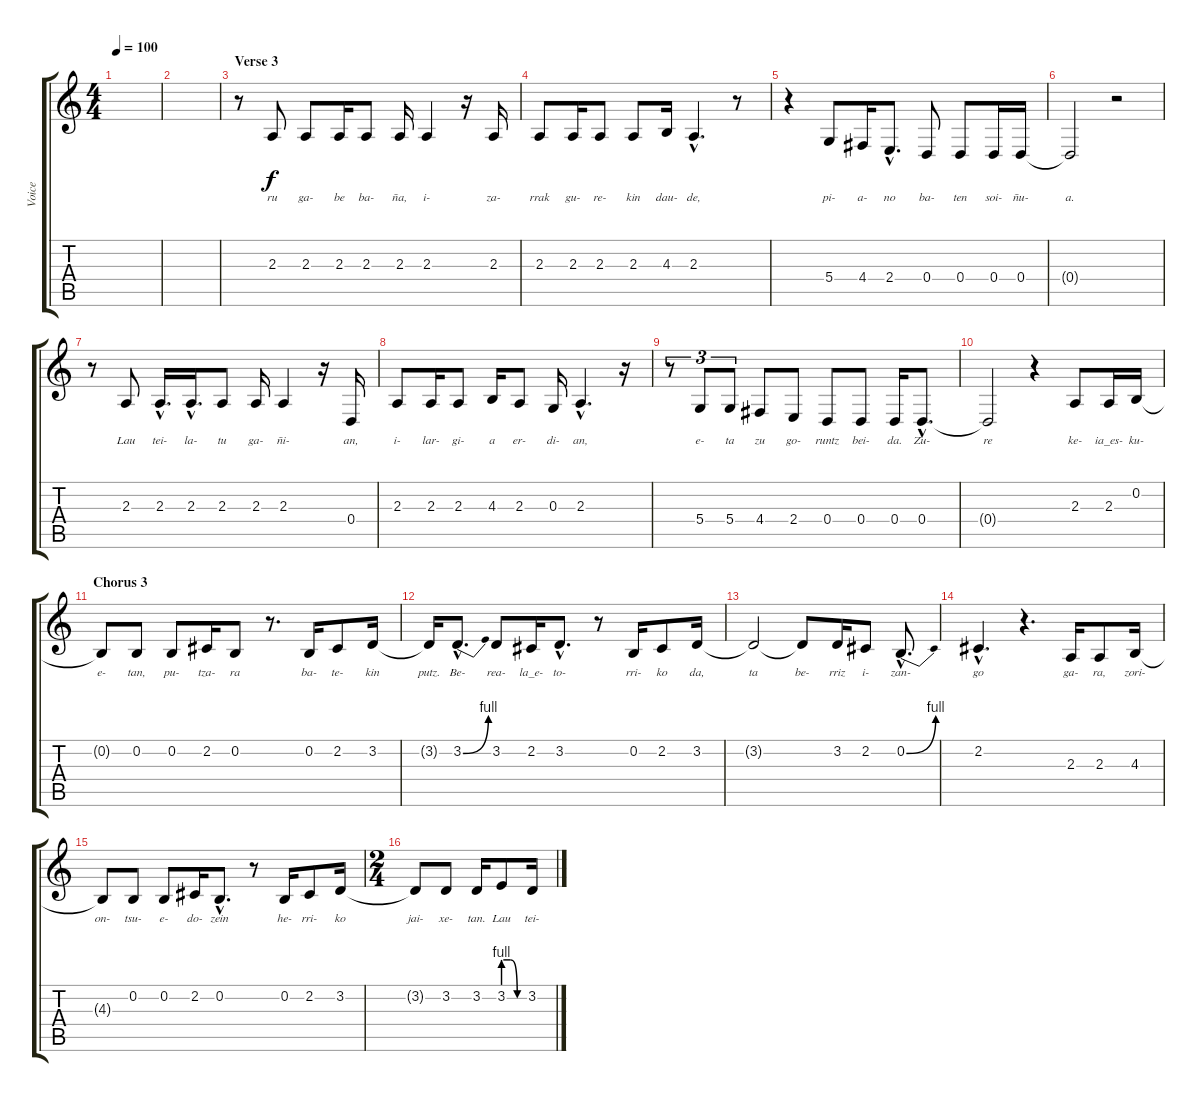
\track ("Voice" "Voice") {instrument altosax}
\staff {score tabs}
\tuning (E4 B3 G3 D3 A2 E2) {hide}
\ts (4 4)
\tempo 100
\clef g2
\ks c
|
|
\section ("" "Verse 3")
r.8 2.3.8{lyrics (0 "ru") lyrics (1 "") lyrics (2 "") lyrics (3 "") lyrics (4 "")} 2.3.8{lyrics (0 "ga-") lyrics (1 "") lyrics (2 "") lyrics (3 "") lyrics (4 "")} 2.3.16{lyrics (0 "be") lyrics (1 "") lyrics (2 "") lyrics (3 "") lyrics (4 "")} 2.3.8{lyrics (0 "ba-") lyrics (1 "") lyrics (2 "") lyrics (3 "") lyrics (4 "")} 2.3.16{lyrics (0 "ña,") lyrics (1 "") lyrics (2 "") lyrics (3 "") lyrics (4 "")} 2.3.4{lyrics (0 "i-") lyrics (1 "") lyrics (2 "") lyrics (3 "") lyrics (4 "")} r.16 2.3.16{lyrics (0 "za-") lyrics (1 "") lyrics (2 "") lyrics (3 "") lyrics (4 "")} |
2.3.8{lyrics (0 "rrak") lyrics (1 "") lyrics (2 "") lyrics (3 "") lyrics (4 "")} 2.3.16{lyrics (0 "gu-") lyrics (1 "") lyrics (2 "") lyrics (3 "") lyrics (4 "")} 2.3.8{lyrics (0 "re-") lyrics (1 "") lyrics (2 "") lyrics (3 "") lyrics (4 "")} 2.3.8{lyrics (0 "kin") lyrics (1 "") lyrics (2 "") lyrics (3 "") lyrics (4 "")} 4.3.16{lyrics (0 "dau-") lyrics (1 "") lyrics (2 "") lyrics (3 "") lyrics (4 "")} 2.3{hac}.4{d lyrics (0 "de,") lyrics (1 "") lyrics (2 "") lyrics (3 "") lyrics (4 "")} r.8 |
r.4 5.4.8{lyrics (0 "pi-") lyrics (1 "") lyrics (2 "") lyrics (3 "") lyrics (4 "")} 4.4.16{lyrics (0 "a-") lyrics (1 "") lyrics (2 "") lyrics (3 "") lyrics (4 "")} 2.4{hac}.8{d lyrics (0 "no") lyrics (1 "") lyrics (2 "") lyrics (3 "") lyrics (4 "")} 0.4.8{lyrics (0 "ba-") lyrics (1 "") lyrics (2 "") lyrics (3 "") lyrics (4 "")} 0.4.8{lyrics (0 "ten") lyrics (1 "") lyrics (2 "") lyrics (3 "") lyrics (4 "")} 0.4.16{lyrics (0 "soi-") lyrics (1 "") lyrics (2 "") lyrics (3 "") lyrics (4 "")} 0.4.16{lyrics (0 "ñu-") lyrics (1 "") lyrics (2 "") lyrics (3 "") lyrics (4 "")} |
0.4{t}.2{lyrics (0 "a.") lyrics (1 "") lyrics (2 "") lyrics (3 "") lyrics (4 "")} r.2 |
r.8 2.3.8{lyrics (0 "Lau") lyrics (1 "") lyrics (2 "") lyrics (3 "") lyrics (4 "")} 2.3{hac}.16{d lyrics (0 "tei-") lyrics (1 "") lyrics (2 "") lyrics (3 "") lyrics (4 "")} 2.3{hac}.16{d lyrics (0 "la-") lyrics (1 "") lyrics (2 "") lyrics (3 "") lyrics (4 "")} 2.3.8{lyrics (0 "tu") lyrics (1 "") lyrics (2 "") lyrics (3 "") lyrics (4 "")} 2.3.16{lyrics (0 "ga-") lyrics (1 "") lyrics (2 "") lyrics (3 "") lyrics (4 "")} 2.3.4{lyrics (0 "ñi-") lyrics (1 "") lyrics (2 "") lyrics (3 "") lyrics (4 "")} r.16 0.4.16{lyrics (0 "an,") lyrics (1 "") lyrics (2 "") lyrics (3 "") lyrics (4 "")} |
2.3.8{lyrics (0 "i-") lyrics (1 "") lyrics (2 "") lyrics (3 "") lyrics (4 "")} 2.3.16{lyrics (0 "lar-") lyrics (1 "") lyrics (2 "") lyrics (3 "") lyrics (4 "")} 2.3.8{lyrics (0 "gi-") lyrics (1 "") lyrics (2 "") lyrics (3 "") lyrics (4 "")} 4.3.16{lyrics (0 "a") lyrics (1 "") lyrics (2 "") lyrics (3 "") lyrics (4 "")} 2.3.8{lyrics (0 "er-") lyrics (1 "") lyrics (2 "") lyrics (3 "") lyrics (4 "")} 0.3.16{lyrics (0 "di-") lyrics (1 "") lyrics (2 "") lyrics (3 "") lyrics (4 "")} 2.3{hac}.4{d lyrics (0 "an,") lyrics (1 "") lyrics (2 "") lyrics (3 "") lyrics (4 "")} r.16 |
r.8{tu (3 2)} 5.4.8{tu (3 2) lyrics (0 "e-") lyrics (1 "") lyrics (2 "") lyrics (3 "") lyrics (4 "")} 5.4.8{tu (3 2) lyrics (0 "ta") lyrics (1 "") lyrics (2 "") lyrics (3 "") lyrics (4 "")} 4.4.8{lyrics (0 "zu") lyrics (1 "") lyrics (2 "") lyrics (3 "") lyrics (4 "")} 2.4.8{lyrics (0 "go-") lyrics (1 "") lyrics (2 "") lyrics (3 "") lyrics (4 "")} 0.4.8{lyrics (0 "runtz") lyrics (1 "") lyrics (2 "") lyrics (3 "") lyrics (4 "")} 0.4.8{lyrics (0 "bei-") lyrics (1 "") lyrics (2 "") lyrics (3 "") lyrics (4 "")} 0.4.16{lyrics (0 "da.") lyrics (1 "") lyrics (2 "") lyrics (3 "") lyrics (4 "")} 0.4{hac}.8{d lyrics (0 "Zu-") lyrics (1 "") lyrics (2 "") lyrics (3 "") lyrics (4 "")} |
0.4{t}.2{lyrics (0 "re") lyrics (1 "") lyrics (2 "") lyrics (3 "") lyrics (4 "")} r.4 2.3.8{lyrics (0 "ke-") lyrics (1 "") lyrics (2 "") lyrics (3 "") lyrics (4 "")} 2.3.16{lyrics (0 "ia_es-") lyrics (1 "") lyrics (2 "") lyrics (3 "") lyrics (4 "")} 0.2.16{lyrics (0 "ku-") lyrics (1 "") lyrics (2 "") lyrics (3 "") lyrics (4 "")} |
\section ("" "Chorus 3")
0.2{t}.8{lyrics (0 "e-") lyrics (1 "") lyrics (2 "") lyrics (3 "") lyrics (4 "")} 0.2.8{lyrics (0 "tan,") lyrics (1 "") lyrics (2 "") lyrics (3 "") lyrics (4 "")} 0.2.8{lyrics (0 "pu-") lyrics (1 "") lyrics (2 "") lyrics (3 "") lyrics (4 "")} 2.2.16{lyrics (0 "tza-") lyrics (1 "") lyrics (2 "") lyrics (3 "") lyrics (4 "")} 0.2.8{lyrics (0 "ra") lyrics (1 "") lyrics (2 "") lyrics (3 "") lyrics (4 "")} r.8{d} 0.2.16{lyrics (0 "ba-") lyrics (1 "") lyrics (2 "") lyrics (3 "") lyrics (4 "")} 2.2.8{lyrics (0 "te-") lyrics (1 "") lyrics (2 "") lyrics (3 "") lyrics (4 "")} 3.2.16{lyrics (0 "kin") lyrics (1 "") lyrics (2 "") lyrics (3 "") lyrics (4 "")} |
3.2{t}.16{lyrics (0 "putz.") lyrics (1 "") lyrics (2 "") lyrics (3 "") lyrics (4 "")} 3.2{be (bend 0 0 60 4) hac}.8{d lyrics (0 "Be-") lyrics (1 "") lyrics (2 "") lyrics (3 "") lyrics (4 "")} 3.2.8{lyrics (0 "rea-") lyrics (1 "") lyrics (2 "") lyrics (3 "") lyrics (4 "")} 2.2.16{lyrics (0 "la_e-") lyrics (1 "") lyrics (2 "") lyrics (3 "") lyrics (4 "")} 3.2{hac}.8{d lyrics (0 "to-") lyrics (1 "") lyrics (2 "") lyrics (3 "") lyrics (4 "")} r.8 0.2.16{lyrics (0 "rri-") lyrics (1 "") lyrics (2 "") lyrics (3 "") lyrics (4 "")} 2.2.8{lyrics (0 "ko") lyrics (1 "") lyrics (2 "") lyrics (3 "") lyrics (4 "")} 3.2.16{lyrics (0 "da,") lyrics (1 "") lyrics (2 "") lyrics (3 "") lyrics (4 "")} |
3.2{t}.2{lyrics (0 "ta") lyrics (1 "") lyrics (2 "") lyrics (3 "") lyrics (4 "")} 3.2{t}.8{lyrics (0 "be-") lyrics (1 "") lyrics (2 "") lyrics (3 "") lyrics (4 "")} 3.2.16{lyrics (0 "rriz") lyrics (1 "") lyrics (2 "") lyrics (3 "") lyrics (4 "")} 2.2.8{lyrics (0 "i-") lyrics (1 "") lyrics (2 "") lyrics (3 "") lyrics (4 "")} 0.2{be (bend 0 0 60 4) hac}.8{d lyrics (0 "zan-") lyrics (1 "") lyrics (2 "") lyrics (3 "") lyrics (4 "")} |
2.2{hac}.4{d lyrics (0 "go") lyrics (1 "") lyrics (2 "") lyrics (3 "") lyrics (4 "")} r.4{d} 2.3.16{lyrics (0 "ga-") lyrics (1 "") lyrics (2 "") lyrics (3 "") lyrics (4 "")} 2.3.8{lyrics (0 "ra,") lyrics (1 "") lyrics (2 "") lyrics (3 "") lyrics (4 "")} 4.3.16{lyrics (0 "zori-") lyrics (1 "") lyrics (2 "") lyrics (3 "") lyrics (4 "")} |
4.3{t}.8{lyrics (0 "on-") lyrics (1 "") lyrics (2 "") lyrics (3 "") lyrics (4 "")} 0.2.8{lyrics (0 "tsu-") lyrics (1 "") lyrics (2 "") lyrics (3 "") lyrics (4 "")} 0.2.8{lyrics (0 "e-") lyrics (1 "") lyrics (2 "") lyrics (3 "") lyrics (4 "")} 2.2.16{lyrics (0 "do-") lyrics (1 "") lyrics (2 "") lyrics (3 "") lyrics (4 "")} 0.2{hac}.8{d lyrics (0 "zein") lyrics (1 "") lyrics (2 "") lyrics (3 "") lyrics (4 "")} r.8 0.2.16{lyrics (0 "he-") lyrics (1 "") lyrics (2 "") lyrics (3 "") lyrics (4 "")} 2.2.8{lyrics (0 "rri-") lyrics (1 "") lyrics (2 "") lyrics (3 "") lyrics (4 "")} 3.2.16{lyrics (0 "ko") lyrics (1 "") lyrics (2 "") lyrics (3 "") lyrics (4 "")} |
\ts (2 4)
3.2{t}.8{lyrics (0 "jai-") lyrics (1 "") lyrics (2 "") lyrics (3 "") lyrics (4 "")} 3.2.8{lyrics (0 "xe-") lyrics (1 "") lyrics (2 "") lyrics (3 "") lyrics (4 "")} 3.2.16{lyrics (0 "tan.") lyrics (1 "") lyrics (2 "") lyrics (3 "") lyrics (4 "")} 3.2{be (custom 0 4 20 4 40 0 60 0)}.8{lyrics (0 "Lau") lyrics (1 "") lyrics (2 "") lyrics (3 "") lyrics (4 "")} 3.2.16{lyrics (0 "tei-") lyrics (1 "") lyrics (2 "") lyrics (3 "") lyrics (4 "")}
